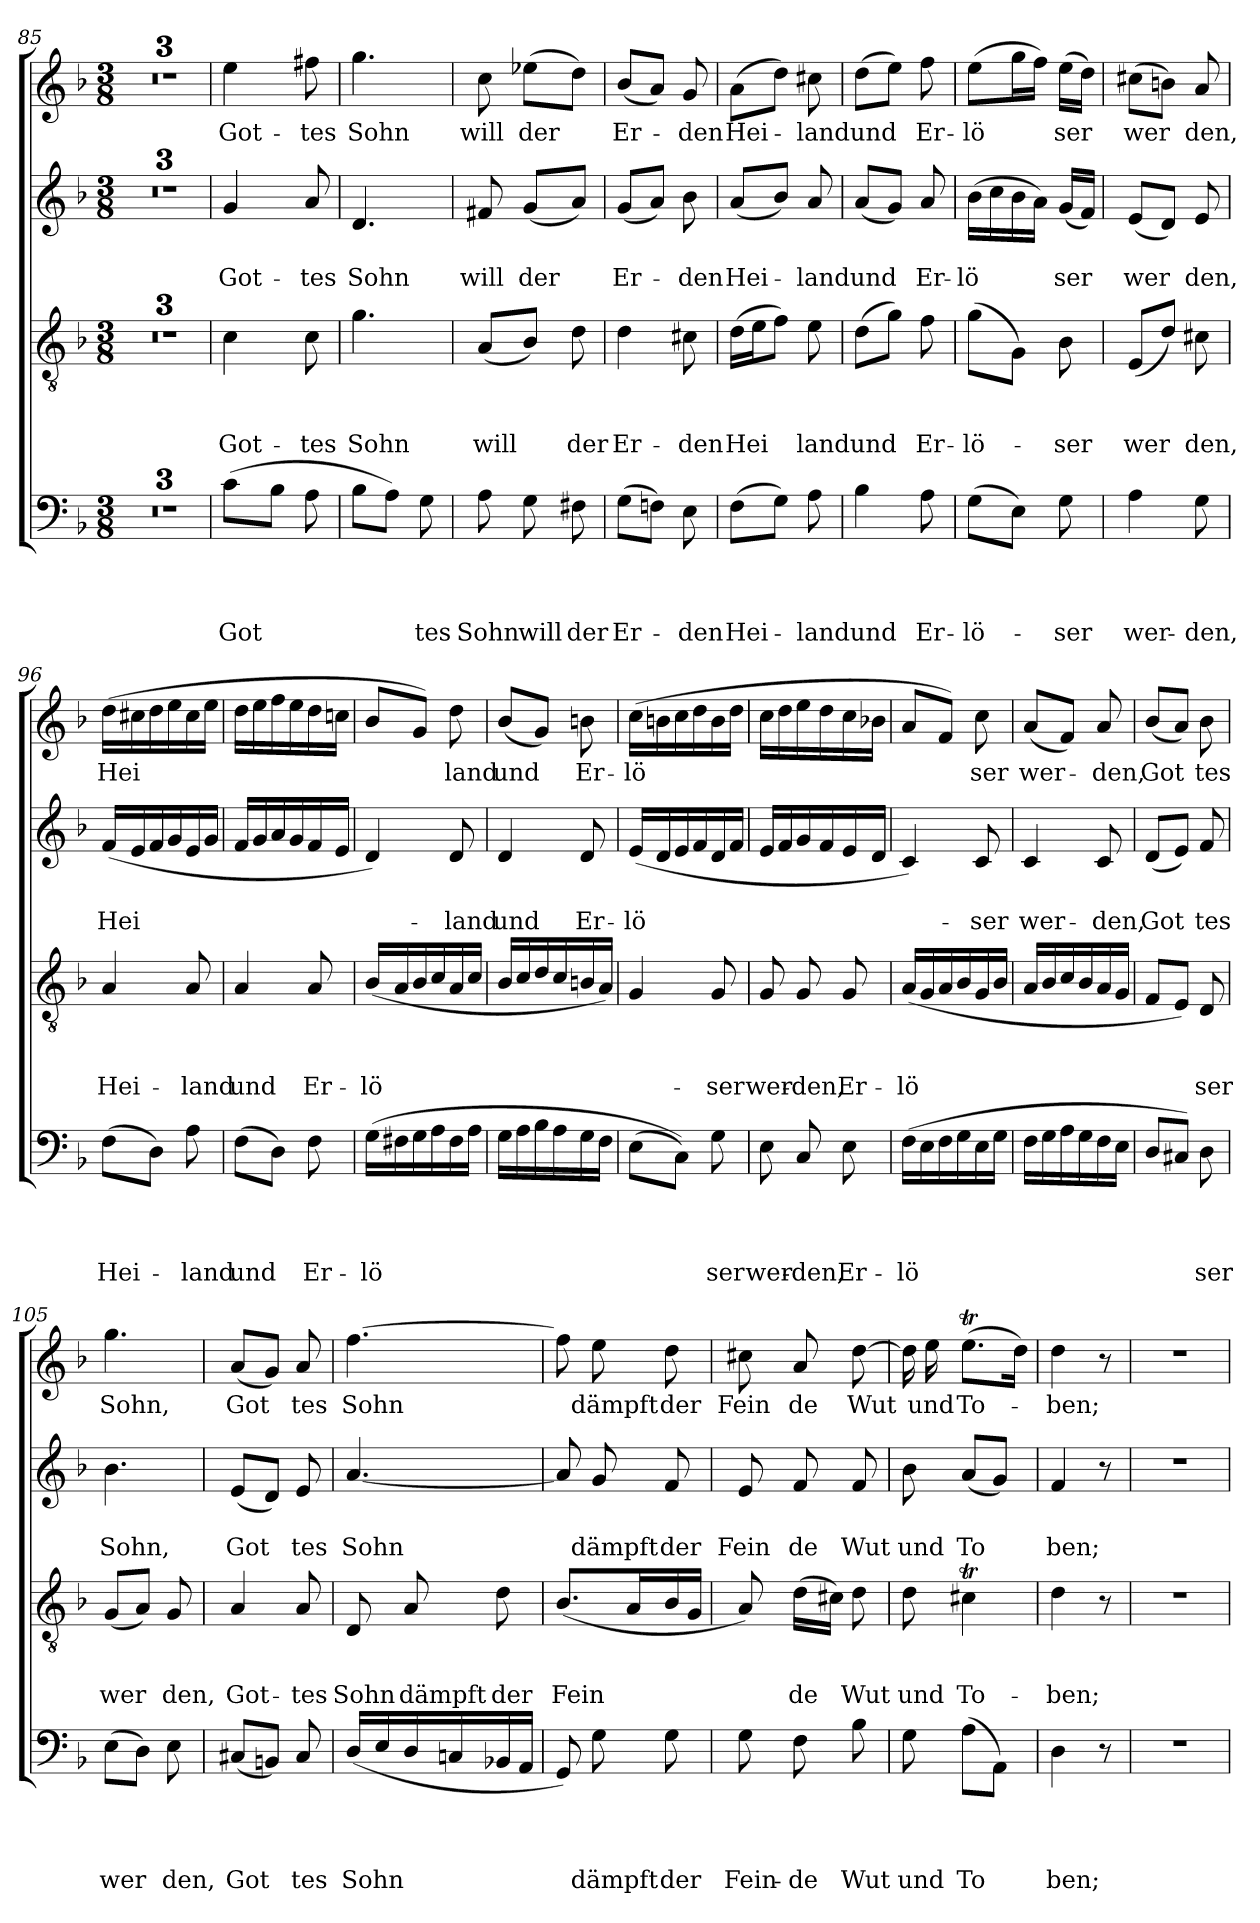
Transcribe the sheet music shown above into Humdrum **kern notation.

**kern	**text	**text	**text	**text	**kern	**text	**text	**text	**kern	**text	**text	**kern	**text
*part4	*part4	*part4	*part4	*part4	*part3	*part3	*part3	*part3	*part2	*part2	*part2	*part1	*part1
*staff4	*staff4	*staff4	*staff4	*staff4	*staff3	*staff3	*staff3	*staff3	*staff2	*staff2	*staff2	*staff1	*staff1
*clefF4	*	*	*	*	*clefGv2	*	*	*	*clefG2	*	*	*clefG2	*
*k[b-]	*	*	*	*	*k[b-]	*	*	*	*k[b-]	*	*	*k[b-]	*
*F:	*	*	*	*	*F:	*	*	*	*F:	*	*	*F:	*
*M3/8	*	*	*	*	*M3/8	*	*	*	*M3/8	*	*	*M3/8	*
=85	=85	=85	=85	=85	=85	=85	=85	=85	=85	=85	=85	=85	=85
4.r	.	.	.	.	4.r	.	.	.	4.r	.	.	4.r	.
=86	=86	=86	=86	=86	=86	=86	=86	=86	=86	=86	=86	=86	=86
4.r	.	.	.	.	4.r	.	.	.	4.r	.	.	4.r	.
!!LO:LB:g=z
=87	=87	=87	=87	=87	=87	=87	=87	=87	=87	=87	=87	=87	=87
4.r	.	.	.	.	4.r	.	.	.	4.r	.	.	4.r	.
=88	=88	=88	=88	=88	=88	=88	=88	=88	=88	=88	=88	=88	=88
!	!	!	!	!LO:LY:b	!	!	!	!LO:LY:b	!	!	!LO:LY:b	!	!LO:LY:b
(>8c\L	.	.	.	Got	4c\	.	.	Got-	4g/	.	Got-	4ee\	Got-
!	!	!	!	!LO:LY:b	!	!	!	!	!	!	!	!	!
8B-\J	.	.	.	­	.	.	.	.	.	.	.	.	.
!	!	!	!	!LO:LY:b	!	!	!	!LO:LY:b	!	!	!LO:LY:b	!	!LO:LY:b
8A\	.	.	.	­	8c\	.	.	-tes	8a/	.	-tes	8ff#X\	-tes
=89	=89	=89	=89	=89	=89	=89	=89	=89	=89	=89	=89	=89	=89
!	!	!	!	!LO:LY:b	!	!	!	!LO:LY:b	!	!	!LO:LY:b	!	!LO:LY:b
8B-\L	.	.	.	­	4.g\	.	.	Sohn	4.d/	.	Sohn	4.gg\	Sohn
!	!	!	!	!LO:LY:b	!	!	!	!	!	!	!	!	!
8A\J)	.	.	.	­	.	.	.	.	.	.	.	.	.
!	!	!	!	!LO:LY:b	!	!	!	!	!	!	!	!	!
8G\	.	.	.	tes	.	.	.	.	.	.	.	.	.
=90	=90	=90	=90	=90	=90	=90	=90	=90	=90	=90	=90	=90	=90
!	!	!	!	!LO:LY:b	!	!	!	!LO:LY:b	!	!	!LO:LY:b	!	!LO:LY:b
8A\	.	.	.	Sohn	(<8A/L	.	.	will	8f#X/	.	will	8cc\	will
!	!	!	!	!LO:LY:b	!	!	!	!	!	!	!LO:LY:b	!	!LO:LY:b
8G\	.	.	.	will	8B-/J)	.	.	.	(<8g/L	.	der	(>8ee-X\L	der
!	!	!	!	!LO:LY:b	!	!	!	!LO:LY:b	!	!	!	!	!
8F#X\	.	.	.	der	8d\	.	.	der	8a/J)	.	.	8dd\J)	.
=91	=91	=91	=91	=91	=91	=91	=91	=91	=91	=91	=91	=91	=91
!	!	!	!	!LO:LY:b	!	!	!	!LO:LY:b	!	!	!LO:LY:b	!	!LO:LY:b
(>8G\L	.	.	.	Er-	4d\	.	.	Er-	(<8g/L	.	Er-	(<8b-/L	Er-
8Fn\J)	.	.	.	.	.	.	.	.	8a/J)	.	.	8a/J)	.
!	!	!	!	!LO:LY:b	!	!	!	!LO:LY:b	!	!	!LO:LY:b	!	!LO:LY:b
8E\	.	.	.	-den	8c#X\	.	.	-den	8b-\	.	-den	8g/	-den
=92	=92	=92	=92	=92	=92	=92	=92	=92	=92	=92	=92	=92	=92
!	!	!	!	!LO:LY:b	!	!	!	!LO:LY:b	!	!	!LO:LY:b	!	!LO:LY:b
(>8F\L	.	.	.	Hei-	(>16d\LL	.	.	Hei	(<8a/L	.	Hei-	(>8a\L	Hei-
.	.	.	.	.	16e\J	.	.	.	.	.	.	.	.
8G\J)	.	.	.	.	8f\J)	.	.	.	8b-/J)	.	.	8dd\J)	.
!	!	!	!	!LO:LY:b	!	!	!	!LO:LY:b	!	!	!LO:LY:b	!	!LO:LY:b
8A\	.	.	.	-land	8e\	.	.	land	8a/	.	-land	8cc#X\	-land
=93	=93	=93	=93	=93	=93	=93	=93	=93	=93	=93	=93	=93	=93
!	!	!	!	!LO:LY:b	!	!	!	!LO:LY:b	!	!	!LO:LY:b	!	!LO:LY:b
4B-\	.	.	.	und	(>8d\L	.	.	und	(<8a/L	.	und	(>8dd\L	und
.	.	.	.	.	8g\J)	.	.	.	8g/J)	.	.	8ee\J)	.
!	!	!	!	!LO:LY:b	!	!	!	!LO:LY:b	!	!	!LO:LY:b	!	!LO:LY:b
8A\	.	.	.	Er-	8f\	.	.	Er-	8a/	.	Er-	8ff\	Er-
!!LO:PB:g=z
=94	=94	=94	=94	=94	=94	=94	=94	=94	=94	=94	=94	=94	=94
!	!	!	!	!LO:LY:b	!	!	!	!LO:LY:b	!	!	!LO:LY:b	!	!LO:LY:b
(>8G\L	.	.	.	-lö-	(>8g\L	.	.	-lö-	(>16b-\LL	.	-lö	(>8ee\L	-lö
!	!	!	!	!	!	!	!	!	!	!	!LO:LY:b	!	!
.	.	.	.	.	.	.	.	.	16cc\	.	­	.	.
!	!	!	!	!	!	!	!	!	!	!	!	!	!LO:LY:b
8E\J)	.	.	.	.	8G\J)	.	.	.	16b-\	.	.	16gg\L	­
!	!	!	!	!	!	!	!	!	!	!	!LO:LY:b	!	!
.	.	.	.	.	.	.	.	.	16a\JJ)	.	­	16ff\JJ)	.
!	!	!	!	!LO:LY:b	!	!	!	!LO:LY:b	!	!	!LO:LY:b	!	!LO:LY:b
8G\	.	.	.	-ser	8B-\	.	.	-ser	(<16g/LL	.	ser	(>16ee\LL	ser
.	.	.	.	.	.	.	.	.	16f/JJ)	.	.	16dd\JJ)	.
=95	=95	=95	=95	=95	=95	=95	=95	=95	=95	=95	=95	=95	=95
!	!	!	!	!LO:LY:b	!	!	!	!LO:LY:b	!	!	!LO:LY:b	!	!LO:LY:b
4A\	.	.	.	wer-	(<8E/L	.	.	wer	(<8e/L	.	wer	(>8cc#X\L	wer
.	.	.	.	.	8d/J)	.	.	.	8d/J)	.	.	8bn\J)	.
!	!	!	!	!LO:LY:b	!	!	!	!LO:LY:b	!	!	!LO:LY:b	!	!LO:LY:b
8G\	.	.	.	-den,	8c#X\	.	.	den,	8e/	.	den,	8a/	den,
=96	=96	=96	=96	=96	=96	=96	=96	=96	=96	=96	=96	=96	=96
!	!	!	!	!LO:LY:b	!	!	!	!LO:LY:b	!	!	!LO:LY:b	!	!LO:LY:b
(>8F\L	.	.	.	Hei-	4A/	.	.	Hei-	(<16f/LL	.	Hei	(>16dd\LL	Hei
.	.	.	.	.	.	.	.	.	16e/	.	.	16cc#X\	.
!	!	!	!	!	!	!	!	!	!	!	!LO:LY:b	!	!LO:LY:b
8D\J)	.	.	.	.	.	.	.	.	16f/	.	­	16dd\	­
.	.	.	.	.	.	.	.	.	16g/	.	.	16ee\	.
!	!	!	!	!LO:LY:b	!	!	!	!LO:LY:b	!	!	!LO:LY:b	!	!LO:LY:b
8A\	.	.	.	-land	8A/	.	.	-land	16e/	.	­	16cc#\	­
.	.	.	.	.	.	.	.	.	16g/JJ	.	.	16ee\JJ	.
=97	=97	=97	=97	=97	=97	=97	=97	=97	=97	=97	=97	=97	=97
!	!	!	!	!LO:LY:b	!	!	!	!LO:LY:b	!	!	!LO:LY:b	!	!LO:LY:b
(>8F\L	.	.	.	und	4A/	.	.	und	16f/LL	.	­	16dd\LL	­
.	.	.	.	.	.	.	.	.	16g/	.	.	16ee\	.
!	!	!	!	!	!	!	!	!	!	!	!LO:LY:b	!	!LO:LY:b
8D\J)	.	.	.	.	.	.	.	.	16a/	.	­	16ff\	­
.	.	.	.	.	.	.	.	.	16g/	.	.	16ee\	.
!	!	!	!	!LO:LY:b	!	!	!	!LO:LY:b	!	!	!LO:LY:b	!	!LO:LY:b
8F\	.	.	.	Er-	8A/	.	.	Er-	16f/	.	­	16dd\	­
.	.	.	.	.	.	.	.	.	16e/JJ	.	.	16ccn\JJ	.
=98	=98	=98	=98	=98	=98	=98	=98	=98	=98	=98	=98	=98	=98
!	!	!	!	!LO:LY:b	!	!	!	!LO:LY:b	!	!	!LO:LY:b	!	!LO:LY:b
(>16G\LL	.	.	.	-lö	(<16B-/LL	.	.	-lö	4d/)	.	­-	8b-/L	­
16F#X\	.	.	.	.	16A/	.	.	.	.	.	.	.	.
!	!	!	!	!LO:LY:b	!	!	!	!LO:LY:b	!	!	!	!	!LO:LY:b
16G\	.	.	.	­	16B-/	.	.	­	.	.	.	8g/J)	­
16A\	.	.	.	.	16c/	.	.	.	.	.	.	.	.
!	!	!	!	!LO:LY:b	!	!	!	!LO:LY:b	!	!	!LO:LY:b	!	!LO:LY:b
16F#\	.	.	.	­	16A/	.	.	­	8d/	.	-land	8dd\	land
16A\JJ	.	.	.	.	16c/JJ	.	.	.	.	.	.	.	.
=99	=99	=99	=99	=99	=99	=99	=99	=99	=99	=99	=99	=99	=99
!	!	!	!	!LO:LY:b	!	!	!	!LO:LY:b	!	!	!LO:LY:b	!	!LO:LY:b
16G\LL	.	.	.	­	16B-/LL	.	.	­	4d/	.	und	(<8b-/L	und
16A\	.	.	.	.	16c/	.	.	.	.	.	.	.	.
!	!	!	!	!LO:LY:b	!	!	!	!LO:LY:b	!	!	!	!	!
16B-\	.	.	.	­	16d/	.	.	­	.	.	.	8g/J)	.
16A\	.	.	.	.	16c/	.	.	.	.	.	.	.	.
!	!	!	!	!LO:LY:b	!	!	!	!LO:LY:b	!	!	!LO:LY:b	!	!LO:LY:b
16G\	.	.	.	­	16Bn/	.	.	­	8d/	.	Er-	8bn\	Er-
16F\JJ	.	.	.	.	16A/JJ)	.	.	.	.	.	.	.	.
!!LO:LB:g=z
=100	=100	=100	=100	=100	=100	=100	=100	=100	=100	=100	=100	=100	=100
!	!	!	!	!LO:LY:b	!	!	!	!LO:LY:b	!	!	!LO:LY:b	!	!LO:LY:b
(>8E\L	.	.	.	­	4G/	.	.	­-	(>16e/LL	.	-lö	(>16cc\LL	-lö
.	.	.	.	.	.	.	.	.	16d/	.	.	16bn\	.
!	!	!	!	!LO:LY:b	!	!	!	!	!	!	!LO:LY:b	!	!LO:LY:b
8C\J))	.	.	.	­	.	.	.	.	16e/	.	­	16cc\	­
.	.	.	.	.	.	.	.	.	16f/	.	.	16dd\	.
!	!	!	!	!LO:LY:b	!	!	!	!LO:LY:b	!	!	!LO:LY:b	!	!LO:LY:b
8G\	.	.	.	ser	8G/	.	.	-ser	16d/	.	­	16b\	­
.	.	.	.	.	.	.	.	.	16f/JJ	.	.	16dd\JJ	.
=101	=101	=101	=101	=101	=101	=101	=101	=101	=101	=101	=101	=101	=101
!	!	!	!	!LO:LY:b	!	!	!	!LO:LY:b	!	!	!LO:LY:b	!	!LO:LY:b
8E\	.	.	.	wer-	8G/	.	.	wer-	16e/LL	.	­	16cc\LL	­
.	.	.	.	.	.	.	.	.	16f/	.	.	16dd\	.
!	!	!	!	!LO:LY:b	!	!	!	!LO:LY:b	!	!	!LO:LY:b	!	!LO:LY:b
8C/	.	.	.	-den,	8G/	.	.	-den,	16g/	.	­	16ee\	­
.	.	.	.	.	.	.	.	.	16f/	.	.	16dd\	.
!	!	!	!	!LO:LY:b	!	!	!	!LO:LY:b	!	!	!LO:LY:b	!	!LO:LY:b
8E\	.	.	.	Er-	8G/	.	.	Er-	16e/	.	­	16cc\	­
.	.	.	.	.	.	.	.	.	16d/JJ	.	.	16b-X\JJ	.
=102	=102	=102	=102	=102	=102	=102	=102	=102	=102	=102	=102	=102	=102
!	!	!	!	!LO:LY:b	!	!	!	!LO:LY:b	!	!	!LO:LY:b	!	!LO:LY:b
(>16F\LL	.	.	.	-lö	(<16A/LL	.	.	-lö	4c/)	.	­-	8a/L	­
16E\	.	.	.	.	16G/	.	.	.	.	.	.	.	.
!	!	!	!	!LO:LY:b	!	!	!	!LO:LY:b	!	!	!	!	!
16F\	.	.	.	­	16A/	.	.	­	.	.	.	8f/J)	.
16G\	.	.	.	.	16B-/	.	.	.	.	.	.	.	.
!	!	!	!	!LO:LY:b	!	!	!	!LO:LY:b	!	!	!LO:LY:b	!	!LO:LY:b
16E\	.	.	.	­	16G/	.	.	­	8c/	.	-ser	8cc\	ser
16G\JJ	.	.	.	.	16B-/JJ	.	.	.	.	.	.	.	.
=103	=103	=103	=103	=103	=103	=103	=103	=103	=103	=103	=103	=103	=103
!	!	!	!	!LO:LY:b	!	!	!	!LO:LY:b	!	!	!LO:LY:b	!	!LO:LY:b
16F\LL	.	.	.	­	16A/LL	.	.	­	4c/	.	wer-	(<8a/L	wer-
16G\	.	.	.	.	16B-/	.	.	.	.	.	.	.	.
!	!	!	!	!LO:LY:b	!	!	!	!LO:LY:b	!	!	!	!	!
16A\	.	.	.	­	16c/	.	.	­	.	.	.	8f/J)	.
16G\	.	.	.	.	16B-/	.	.	.	.	.	.	.	.
!	!	!	!	!LO:LY:b	!	!	!	!LO:LY:b	!	!	!LO:LY:b	!	!LO:LY:b
16F\	.	.	.	­	16A/	.	.	­	8c/	.	-den,	8a/	-den,
16E\JJ	.	.	.	.	16G/JJ	.	.	.	.	.	.	.	.
=104	=104	=104	=104	=104	=104	=104	=104	=104	=104	=104	=104	=104	=104
!	!	!	!	!LO:LY:b	!	!	!	!LO:LY:b	!	!	!LO:LY:b	!	!LO:LY:b
8D/L	.	.	.	­	8F/L	.	.	­	(<8d/L	.	Got	(<8b-/L	Got
8C#X/J)	.	.	.	.	8E/J)	.	.	.	8e/J)	.	.	8a/J)	.
!	!	!	!	!LO:LY:b	!	!	!	!LO:LY:b	!	!	!LO:LY:b	!	!LO:LY:b
8D\	.	.	.	ser	8D/	.	.	ser	8f/	.	tes	8b-\	tes
=105	=105	=105	=105	=105	=105	=105	=105	=105	=105	=105	=105	=105	=105
!	!	!	!	!LO:LY:b	!	!	!	!LO:LY:b	!	!	!LO:LY:b	!	!LO:LY:b
(>8E\L	.	.	.	wer	(<8G/L	.	.	wer	4.b-\	.	Sohn,	4.gg\	Sohn,
8D\J)	.	.	.	.	8A/J)	.	.	.	.	.	.	.	.
!	!	!	!	!LO:LY:b	!	!	!	!LO:LY:b	!	!	!	!	!
8E\	.	.	.	den,	8G/	.	.	den,	.	.	.	.	.
=106	=106	=106	=106	=106	=106	=106	=106	=106	=106	=106	=106	=106	=106
!	!	!	!	!LO:LY:b	!	!	!	!LO:LY:b	!	!	!LO:LY:b	!	!LO:LY:b
(<8C#X/L	.	.	.	Got	4A/	.	.	Got-	(<8e/L	.	Got	(<8a/L	Got
8BBn/J)	.	.	.	.	.	.	.	.	8d/J)	.	.	8g/J)	.
!	!	!	!	!LO:LY:b	!	!	!	!LO:LY:b	!	!	!LO:LY:b	!	!LO:LY:b
8C#/	.	.	.	tes	8A/	.	.	-tes	8e/	.	tes	8a/	tes
!!LO:LB:g=z
=107	=107	=107	=107	=107	=107	=107	=107	=107	=107	=107	=107	=107	=107
!	!	!	!	!LO:LY:b	!	!	!	!LO:LY:b	!	!	!LO:LY:b	!	!LO:LY:b
(<16D/LL	.	.	.	Sohn	8D/	.	.	Sohn	[4.a/	.	Sohn	[4.ff\	Sohn
16E/	.	.	.	.	.	.	.	.	.	.	.	.	.
!	!	!	!	!	!	!	!	!LO:LY:b	!	!	!	!	!
16D/	.	.	.	.	8A/	.	.	dämpft	.	.	.	.	.
16Cn/	.	.	.	.	.	.	.	.	.	.	.	.	.
!	!	!	!	!	!	!	!	!LO:LY:b	!	!	!	!	!
16BB-X/	.	.	.	.	8d\	.	.	der	.	.	.	.	.
16AA/JJ	.	.	.	.	.	.	.	.	.	.	.	.	.
=108	=108	=108	=108	=108	=108	=108	=108	=108	=108	=108	=108	=108	=108
!	!	!	!	!	!	!	!	!LO:LY:b	!	!	!	!	!
8GG/)	.	.	.	.	(<8.B-/L	.	.	Fein	8a/]	.	.	8ff\]	.
!	!	!	!	!LO:LY:b	!	!	!	!	!	!	!LO:LY:b	!	!LO:LY:b
8G\	.	.	.	dämpft	.	.	.	.	8g/	.	dämpft	8ee\	dämpft
.	.	.	.	.	16A/L	.	.	.	.	.	.	.	.
!	!	!	!	!LO:LY:b	!	!	!	!LO:LY:b	!	!	!LO:LY:b	!	!LO:LY:b
8G\	.	.	.	der	16B-/	.	.	­	8f/	.	der	8dd\	der
.	.	.	.	.	16G/JJ	.	.	.	.	.	.	.	.
=109	=109	=109	=109	=109	=109	=109	=109	=109	=109	=109	=109	=109	=109
!	!	!	!	!LO:LY:b	!	!	!	!LO:LY:b	!	!	!LO:LY:b	!	!LO:LY:b
8G\	.	.	.	Fein-	8A/)	.	.	­	8e/	.	Fein­	8cc#X\	Fein­
!	!	!	!	!LO:LY:b	!	!	!	!LO:LY:b	!	!	!LO:LY:b	!	!LO:LY:b
8F\	.	.	.	-de	(>16d\LL	.	.	de	8f/	.	de	8a/	de
.	.	.	.	.	16c#X\JJ)	.	.	.	.	.	.	.	.
!	!	!	!	!LO:LY:b	!	!	!	!LO:LY:b	!	!	!LO:LY:b	!	!LO:LY:b
8B-\	.	.	.	Wut	8d\	.	.	Wut	8f/	.	Wut	[8dd\	Wut
=110	=110	=110	=110	=110	=110	=110	=110	=110	=110	=110	=110	=110	=110
!	!	!	!	!LO:LY:b	!	!	!	!LO:LY:b	!	!	!LO:LY:b	!	!
8G\	.	.	.	und	8d\	.	.	und	8b-\	.	und	16dd\]	.
!	!	!	!	!	!	!	!	!	!	!	!	!	!LO:LY:b
.	.	.	.	.	.	.	.	.	.	.	.	16ee\	und
!	!	!	!	!LO:LY:b	!	!	!	!LO:LY:b	!	!	!LO:LY:b	!	!LO:LY:b
(>8A\L	.	.	.	To	4c#Xt\	.	.	To-	(<8a/L	.	To	(>8.eet\L	To-
8AA\J)	.	.	.	.	.	.	.	.	8g/J)	.	.	.	.
.	.	.	.	.	.	.	.	.	.	.	.	16dd\Jk)	.
=111	=111	=111	=111	=111	=111	=111	=111	=111	=111	=111	=111	=111	=111
!	!	!	!	!LO:LY:b	!	!	!	!LO:LY:b	!	!	!LO:LY:b	!	!LO:LY:b
4D\	.	.	.	ben;	4d\	.	.	-ben;	4f/	.	ben;	4dd\	-ben;
8r	.	.	.	.	8r	.	.	.	8r	.	.	8r	.
=112	=112	=112	=112	=112	=112	=112	=112	=112	=112	=112	=112	=112	=112
4.r	.	.	.	.	4.r	.	.	.	4.r	.	.	4.r	.
=	=	=	=	=	=	=	=	=	=	=	=	=	=
*-	*-	*-	*-	*-	*-	*-	*-	*-	*-	*-	*-	*-	*-
